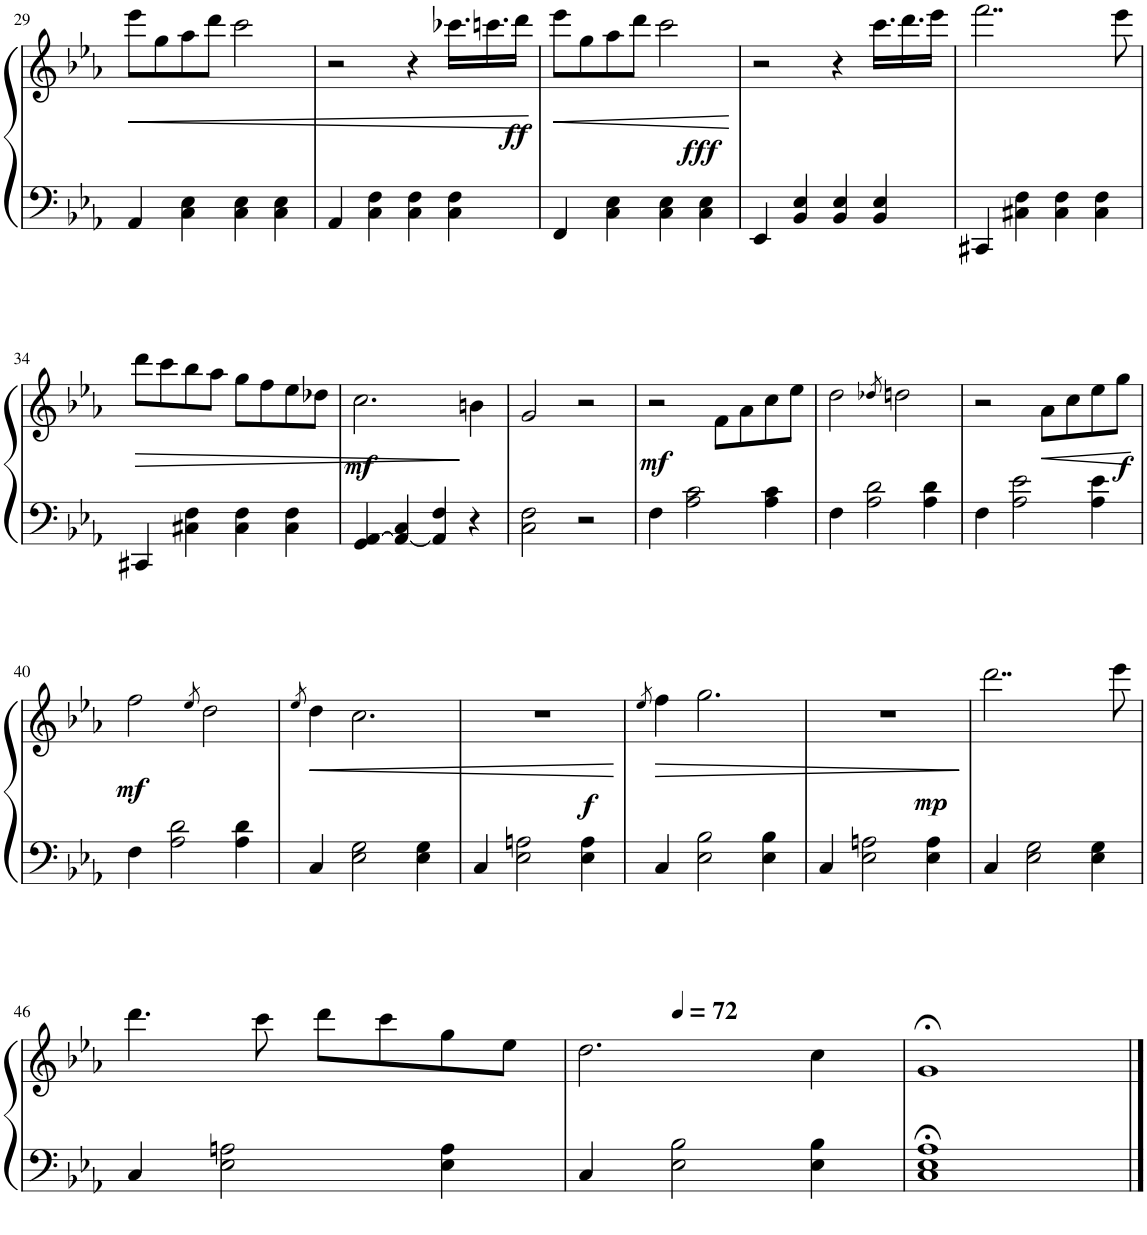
**kern	**kern	**dynam
*part1	*part1	*part1
*staff2	*staff1	*staff1/2
*I"Piano	*	*
*I'Pno.	*	*
!!LO:PB:g=z
*clefF4	*clefG2	*
*k[b-e-a-]	*k[b-e-a-]	*
*M4/4	*M4/4	*
=29	=29	=29
!	!	!LO:HP:b
4AA-/	8eee-\L	<
.	8gg\	.
4C\ 4E-\	8aa-\	.
.	8ddd\J	.
4C\ 4E-\	2ccc\	.
4C\ 4E-\	.	.
=30	=30	=30
4AA-/	2r	.
4C\ 4F\	.	.
4C\ 4F\	4r	.
4C\ 4F\	16.ccc-X\LL	.
.	16.cccn\	.
!	!	!LO:DY:b
.	16ddd\JJ	ff
.	.	[
=31	=31	=31
!	!	!LO:HP:b
4FF/	8eee-\L	<
.	8gg\	.
4C\ 4E-\	8aa-\	.
.	8ddd\J	.
4C\ 4E-\	2ccc\	.
!	!	!LO:DY:a=2
4C\ 4E-\	.	fff
.	.	[
=32	=32	=32
4EE-/	2r	.
4BB-/ 4E-/	.	.
4BB-/ 4E-/	4r	.
4BB-/ 4E-/	16.ccc\LL	.
.	16.ddd\	.
.	16eee-\JJ	.
=33	=33	=33
4CC#X/	2..fff\	.
4C#X\ 4F\	.	.
4C#\ 4F\	.	.
4C#\ 4F\	.	.
.	8eee-\	.
!!LO:LB:g=z
=34	=34	=34
!	!	!LO:HP:b
4CC#X/	8ddd\L	>
.	8ccc\	.
4C#X\ 4F\	8bb-\	.
.	8aa-\J	.
4C#\ 4F\	8gg\L	.
.	8ff\	.
4C#\ 4F\	8ee-\	.
.	8dd-X\J	.
=35	=35	=35
!	!	!LO:DY:b
4GG/ [4AA-/	2.cc\	mf
4AA-/_ 4C/	.	.
4AA-/] 4F/	.	.
4r	4bn\	]
=36	=36	=36
2C\ 2F\	2g/	.
2r	2r	.
=37	=37	=37
!	!	!LO:DY:b
4F\	2r	mf
2A-\ 2c\	.	.
.	8f\L	.
.	8a-\	.
4A-\ 4c\	8cc\	.
.	8ee-\J	.
=38	=38	=38
4F\	2dd\	.
2A-\ 2d\	.	.
.	8qdd-X/	.
.	2ddn\	.
4A-\ 4d\	.	.
=39	=39	=39
4F\	2r	.
2A-\ 2e-\	.	.
!	!	!LO:HP:b
.	8a-\L	<
.	8cc\	.
4A-\ 4e-\	8ee-\	.
!	!	!LO:DY:b
.	8gg\J	f
.	.	[
!!LO:LB:g=z
=40	=40	=40
!	!	!LO:DY:b
4F\	2ff\	mf
2A-\ 2d\	.	.
.	8qee-/	.
.	2dd\	.
4A-\ 4d\	.	.
=41	=41	=41
.	8qee-/	.
4C/	4dd\	.
2E-\ 2G\	2.cc\	.
4E-\ 4G\	.	.
=42	=42	=42
4C/	1r	.
2E-\ 2An\	.	.
!	!	!LO:DY:a=2
4E-\ 4A\	.	f
=43	=43	=43
.	8qee-/	.
4C/	4ff\	.
2E-\ 2B-\	2.gg\	.
4E-\ 4B-\	.	.
=44	=44	=44
4C/	1r	.
2E-\ 2An\	.	.
!	!	!LO:DY:a=2
4E-\ 4A\	.	mp
=45	=45	=45
4C/	2..ddd\	.
2E-\ 2G\	.	.
4E-\ 4G\	.	.
.	8eee-\	.
!!LO:LB:g=z
=46	=46	=46
4C/	4.ddd\	.
2E-\ 2An\	.	.
.	8ccc\	.
.	8ddd\L	.
.	8ccc\	.
4E-\ 4A\	8gg\	.
.	8ee-\J	.
=47	=47	=47
4C/	2.dd\	.
*	*MM72	*
2E-\ 2B-\	.	.
4E-\ 4B-\	4cc\	.
=48	=48	=48
1C;< 1E-;< 1A-;<	1g;<	.
==	==	==
*-	*-	*-
